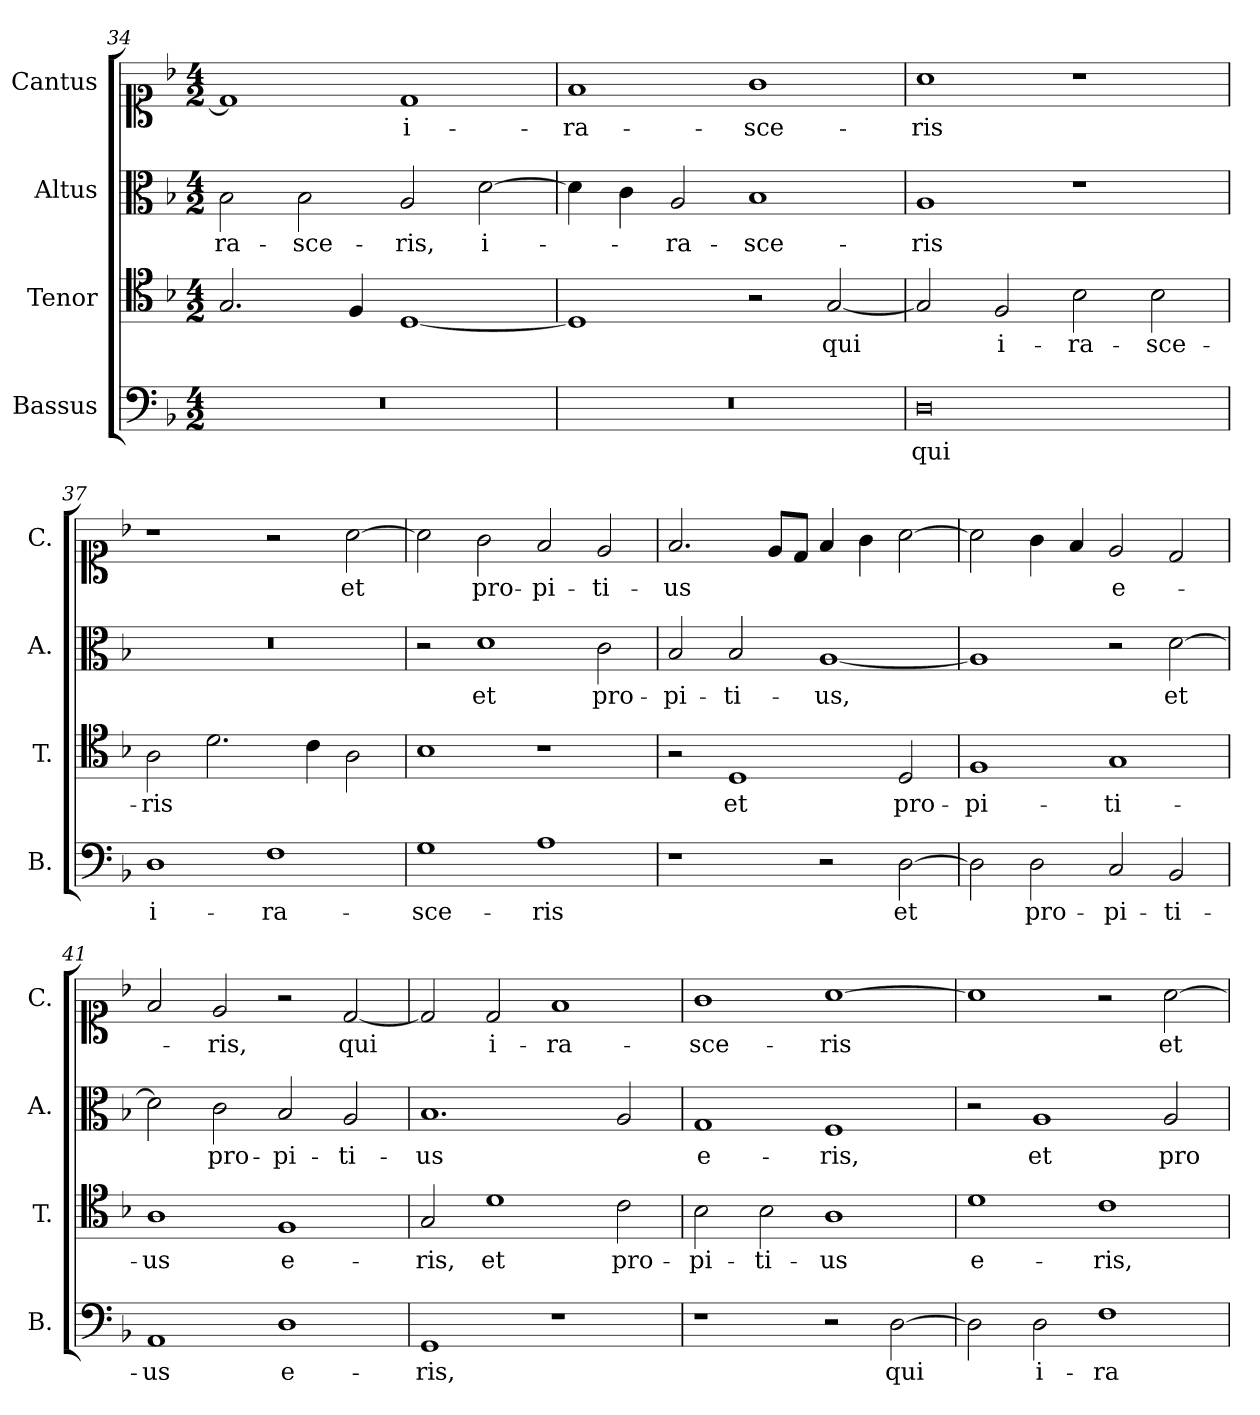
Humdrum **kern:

**kern	**text	**kern	**text	**kern	**text	**kern	**text
*part4	*part4	*part3	*part3	*part2	*part2	*part1	*part1
*staff4	*staff4	*staff3	*staff3	*staff2	*staff2	*staff1	*staff1
*I"Bassus	*	*I"Tenor	*	*I"Altus	*	*I"Cantus	*
*I'B.	*	*I'T.	*	*I'A.	*	*I'C.	*
*clefF4	*	*clefC4	*	*clefC3	*	*clefC1	*
*k[b-]	*	*k[b-]	*	*k[b-]	*	*k[b-]	*
*M4/2	*	*M4/2	*	*M4/2	*	*M4/2	*
=34	=34	=34	=34	=34	=34	=34	=34
0r	.	2.G/	.	2B-\	-ra-	1d]	.
.	.	.	.	2B-\	-sce-	.	.
.	.	4F/	.	.	.	.	.
.	.	[1D	.	2A/	-ris,	1d	i-
.	.	.	.	[2d\	i-	.	.
!!LO:LB:g=z
=35	=35	=35	=35	=35	=35	=35	=35
0r	.	1D]	.	4d\]	.	1f	-ra-
.	.	.	.	4c\	.	.	.
.	.	.	.	2A/	-ra-	.	.
.	.	2r	.	1B-	-sce-	1g	-sce-
.	.	[2G/	qui	.	.	.	.
=36	=36	=36	=36	=36	=36	=36	=36
0D	qui	2G/]	.	1A	-ris	1a	-ris
.	.	2F/	i-	.	.	.	.
.	.	2B-\	-ra-	1r	.	1r	.
.	.	2B-\	-sce-	.	.	.	.
=37	=37	=37	=37	=37	=37	=37	=37
1D	i-	2A\	-ris	0r	.	1r	.
.	.	2.d\	.	.	.	.	.
1F	-ra-	.	.	.	.	2r	.
.	.	4c\	.	.	.	.	.
.	.	2A\	.	.	.	[2a\	et
=38	=38	=38	=38	=38	=38	=38	=38
1G	-sce-	1B-	.	2r	.	2a\]	.
.	.	.	.	1d	et	2g\	pro-
1A	-ris	1r	.	.	.	2f/	-pi-
.	.	.	.	2c\	pro-	2e/	-ti-
=39	=39	=39	=39	=39	=39	=39	=39
1r	.	2r	.	2B-/	-pi-	2.f/	-us
.	.	1D	et	2B-/	-ti-	.	.
.	.	.	.	.	.	8e/L	.
.	.	.	.	.	.	8d/J	.
2r	.	.	.	[1A	-us,	4f/	.
.	.	.	.	.	.	4g\	.
[2D\	et	2D/	pro-	.	.	[2a\	.
=40	=40	=40	=40	=40	=40	=40	=40
2D\]	.	1F	-pi-	1A]	.	2a\]	.
2D\	pro-	.	.	.	.	4g\	.
.	.	.	.	.	.	4f/	.
2C/	-pi-	1G	-ti-	2r	.	2e/	e-
2BB-/	-ti-	.	.	[2d\	et	2d/	.
!!LO:LB:g=z
=41	=41	=41	=41	=41	=41	=41	=41
1AA	-us	1A	-us	2d\]	.	2f/	.
.	.	.	.	2c\	pro-	2e/	-ris,
1D	e-	1F	e-	2B-/	-pi-	2r	.
.	.	.	.	2A/	-ti-	[2d/	qui
=42	=42	=42	=42	=42	=42	=42	=42
1GG	-ris,	2G/	-ris,	1.B-	-us	2d/]	.
.	.	1d	et	.	.	2d/	i-
1r	.	.	.	.	.	1f	-ra-
.	.	2c\	pro-	2A/	.	.	.
=43	=43	=43	=43	=43	=43	=43	=43
1r	.	2B-\	-pi-	1G	e-	1g	-sce-
.	.	2B-\	-ti-	.	.	.	.
2r	.	1A	-us	1F	-ris,	[1a	-ris
[2D\	qui	.	.	.	.	.	.
=44	=44	=44	=44	=44	=44	=44	=44
2D\]	.	1d	e-	2r	.	1a]	.
2D\	i-	.	.	1A	et	.	.
1F	-ra-	1c	-ris,	.	.	2r	.
.	.	.	.	2A/	pro-	[2a\	et
=	=	=	=	=	=	=	=
*-	*-	*-	*-	*-	*-	*-	*-
